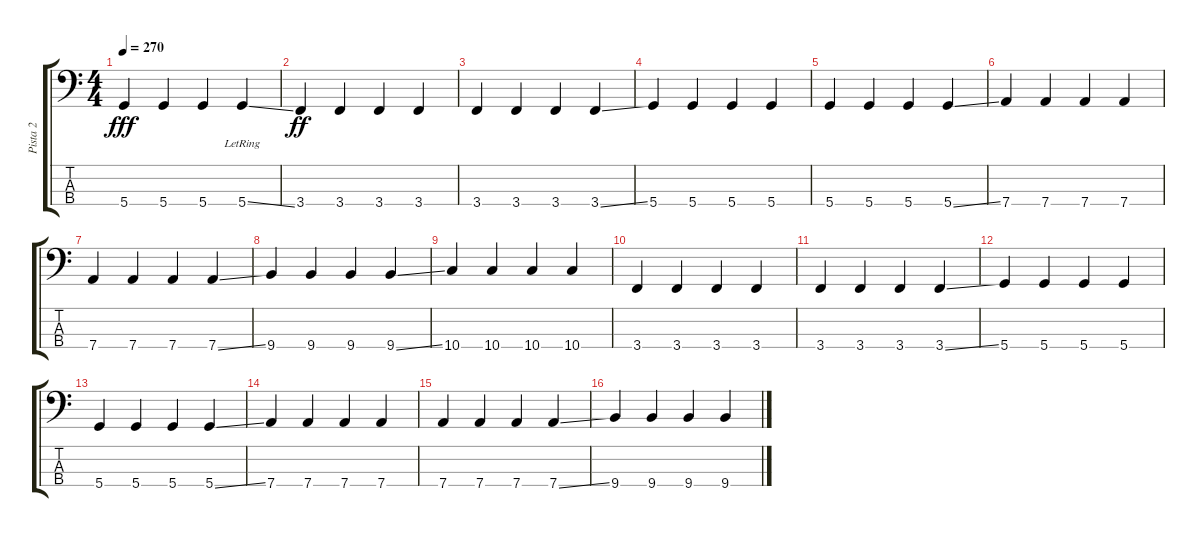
\track ("Pista 2" "Pista 2") {instrument electricbassfinger}
\staff {score tabs}
\tuning (F2 C2 G1 D1) {hide}
\ts (4 4)
\tempo 270
\clef f4
\ks c
5.4.4{dy fff} 5.4.4 5.4.4 5.4{ss lr}.4 |
3.4.4{dy ff} 3.4.4 3.4.4 3.4.4 |
3.4.4 3.4.4 3.4.4 3.4{ss}.4 |
5.4.4 5.4.4 5.4.4 5.4.4 |
5.4.4 5.4.4 5.4.4 5.4{ss}.4 |
7.4.4 7.4.4 7.4.4 7.4.4 |
7.4.4 7.4.4 7.4.4 7.4{ss}.4 |
9.4.4 9.4.4 9.4.4 9.4{ss}.4 |
10.4.4 10.4.4 10.4.4 10.4.4 |
3.4.4 3.4.4 3.4.4 3.4.4 |
3.4.4 3.4.4 3.4.4 3.4{ss}.4 |
5.4.4 5.4.4 5.4.4 5.4.4 |
5.4.4 5.4.4 5.4.4 5.4{ss}.4 |
7.4.4 7.4.4 7.4.4 7.4.4 |
7.4.4 7.4.4 7.4.4 7.4{ss}.4 |
9.4.4 9.4.4 9.4.4 9.4{ss}.4
